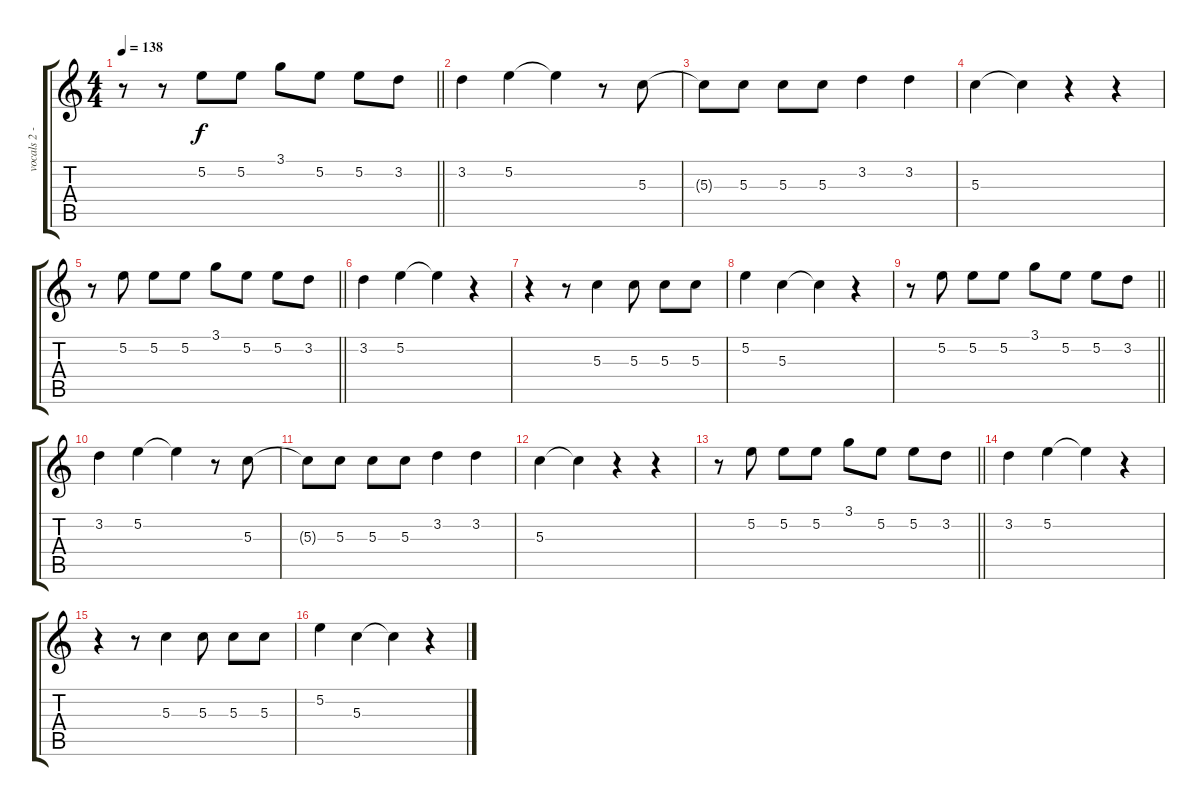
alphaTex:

\track ("vocals 2 - female" "vocals 2 -") {instrument acousticguitarsteel}
\staff {score tabs}
\tuning (E4 B3 G3 D3 A2 E2) {hide}
\ts (4 4)
\tempo 138
\clef g2
\barLineRight lightlight
\ks c
r.8{dy f} r.8 5.2.8 5.2.8 3.1.8 5.2.8 5.2.8 3.2.8 |
3.2.4 5.2.4 5.2{t}.4 r.8 5.3.8 |
5.3{t}.8 5.3.8 5.3.8 5.3.8 3.2.4 3.2.4 |
5.3.4 5.3{t}.4 r.4 r.4 |
\barLineRight lightlight
r.8 5.2.8 5.2.8 5.2.8 3.1.8 5.2.8 5.2.8 3.2.8 |
3.2.4 5.2.4 5.2{t}.4 r.4 |
r.4 r.8 5.3.4 5.3.8 5.3.8 5.3.8 |
5.2.4 5.3.4 5.3{t}.4 r.4 |
\barLineRight lightlight
r.8 5.2.8 5.2.8 5.2.8 3.1.8 5.2.8 5.2.8 3.2.8 |
3.2.4 5.2.4 5.2{t}.4 r.8 5.3.8 |
5.3{t}.8 5.3.8 5.3.8 5.3.8 3.2.4 3.2.4 |
5.3.4 5.3{t}.4 r.4 r.4 |
\barLineRight lightlight
r.8 5.2.8 5.2.8 5.2.8 3.1.8 5.2.8 5.2.8 3.2.8 |
3.2.4 5.2.4 5.2{t}.4 r.4 |
r.4 r.8 5.3.4 5.3.8 5.3.8 5.3.8 |
5.2.4 5.3.4 5.3{t}.4 r.4
